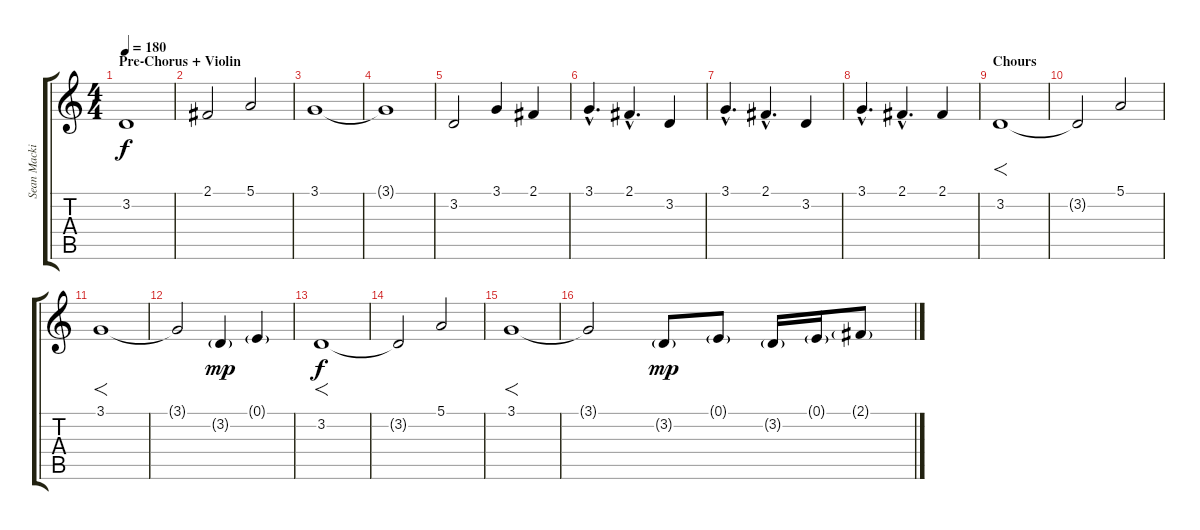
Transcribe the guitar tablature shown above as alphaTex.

\track ("Sean Mackin (Violin)" "Sean Macki") {instrument violin}
\staff {score tabs}
\tuning (E4 B3 G3 D3 A2 E2) {hide}
\ts (4 4)
\section ("" "Pre-Chorus + Violin")
\tempo 180
\clef g2
\ks c
3.2.1{dy f} |
2.1.2 5.1.2 |
3.1.1 |
3.1{t}.1 |
3.2.2 3.1.4 2.1.4 |
3.1{hac}.4{d} 2.1{hac}.4{d} 3.2.4 |
3.1{hac}.4{d} 2.1{hac}.4{d} 3.2.4 |
3.1{hac}.4{d} 2.1{hac}.4{d} 2.1.4 |
\section ("" "Chours")
3.2.1{f} |
3.2{t}.2 5.1.2 |
3.1.1{f} |
3.1{t}.2 3.2{g}.4{dy mp} 0.1{g}.4 |
3.2.1{f dy f} |
3.2{t}.2 5.1.2 |
3.1.1{f} |
3.1{t}.2 3.2{g}.8{dy mp} 0.1{g}.8 3.2{g}.16 0.1{g}.16 2.1{g}.8
